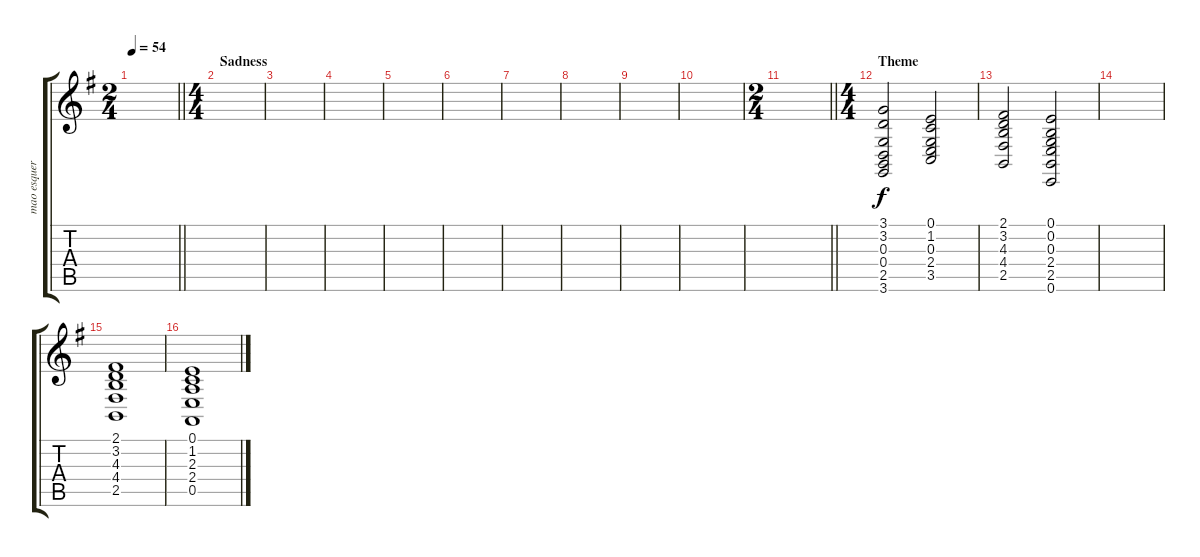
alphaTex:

\track ("mao esquerda 2" "mao esquer") {instrument acousticgrandpiano}
\staff {score tabs}
\tuning (E4 B3 G3 D3 A2 E2) {hide}
\ts (2 4)
\tempo 54
\clef g2
\barLineRight lightlight
\ks g
|
\ts (4 4)
\section ("" "Sadness")
|
|
|
|
|
|
|
|
|
\ts (2 4)
\barLineRight lightlight
|
\ts (4 4)
\section ("" "Theme")
(3.1 3.2 0.3 0.4 2.5 3.6).2 (0.1 1.2 0.3 2.4 3.5).2 |
(2.1 3.2 4.3 4.4 2.5).2 (0.1 0.2 0.3 2.4 2.5 0.6).2 |
|
(2.1 3.2 4.3 4.4 2.5).1 |
(0.1 1.2 2.3 2.4 0.5).1
